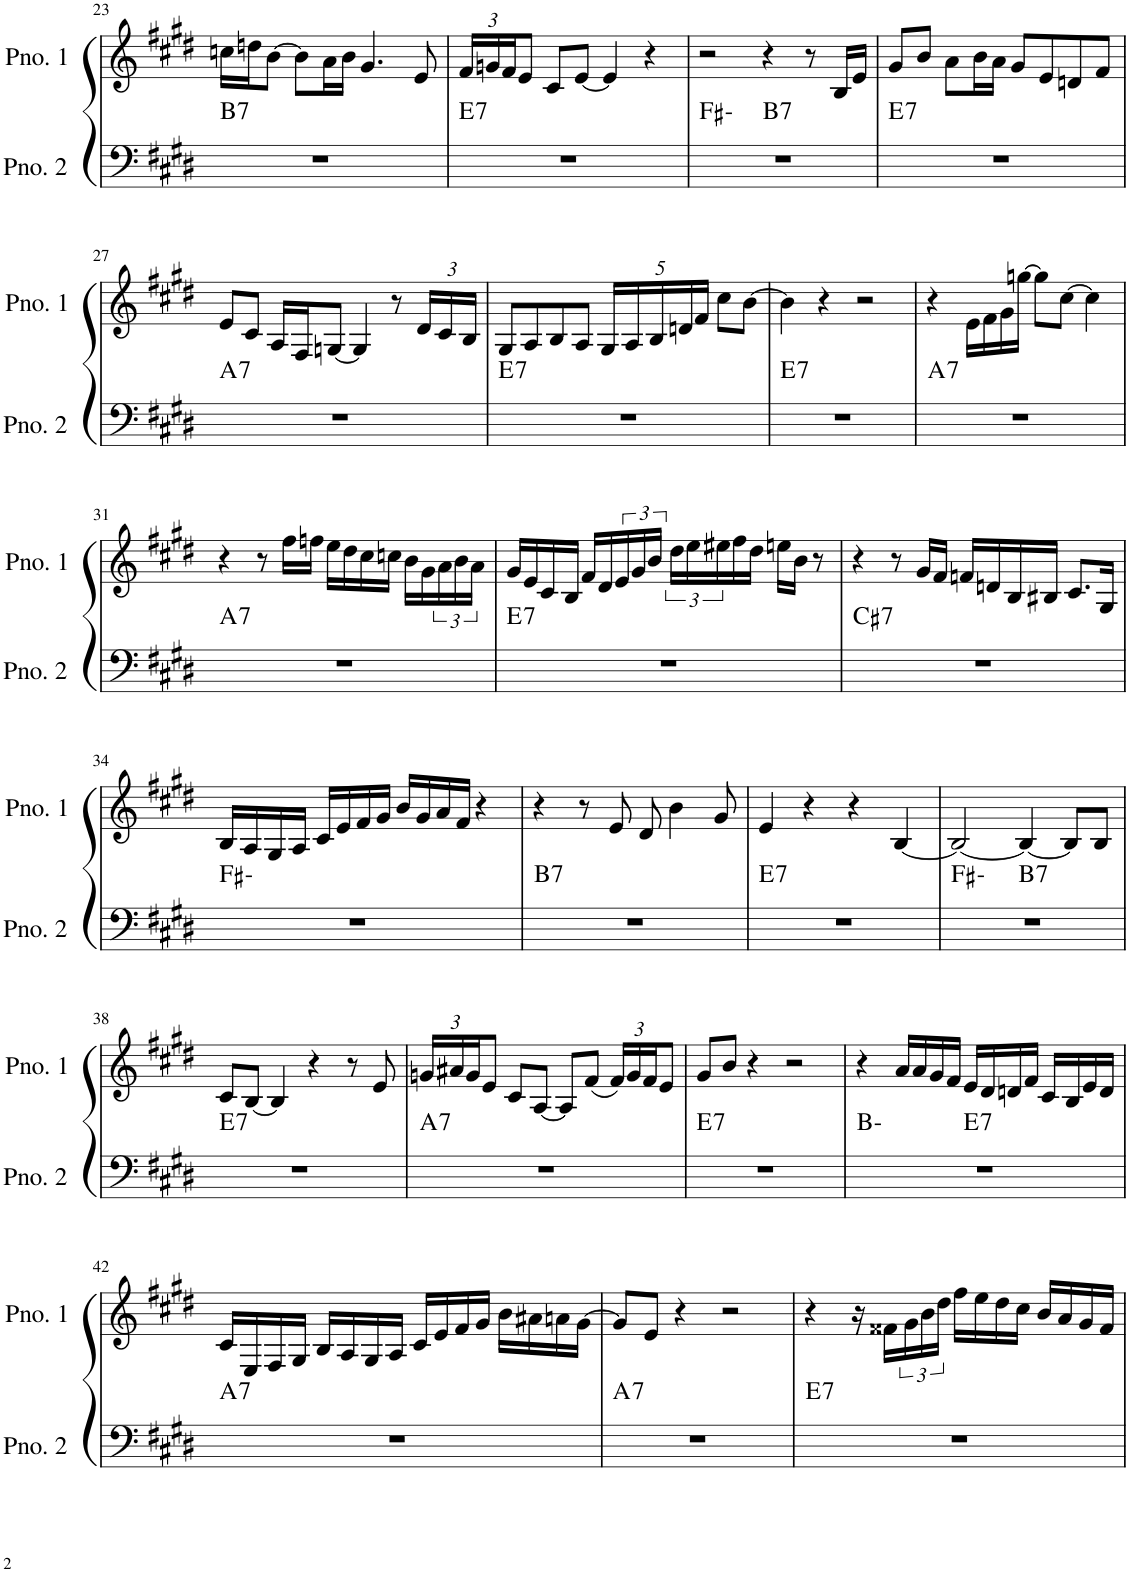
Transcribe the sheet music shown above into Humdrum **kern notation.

**kern	**harte	**kern
*part2	*part2	*part1
*staff2	*	*staff1
*I"ピアノ 2	*	*I"ピアノ 1
!!LO:PB:g=z
*clefF4	*	*clefG2
*k[f#c#g#d#]	*	*k[f#c#g#d#]
*M4/4	*	*M4/4
=23	=23	=23
!	!LO:H:kt=7	!
1r	B:7	16ccn\LL
.	.	16ddn\J
.	.	[8b\J
.	.	8b\L]
.	.	16a\L
.	.	16b\JJ
.	.	4.g#/
.	.	8e/
=24	=24	=24
*	*	*Xbrackettup
!	!LO:H:kt=7	!
1r	E:7	24f#/LL
.	.	24gn/
.	.	24f#/J
.	.	8e/J
.	.	8c#/L
.	.	[8e/J
.	.	4e/]
.	.	4r
=25	=25	=25
*^	*	*
1r	2ryy	F#:min	2r
!	!	!LO:H:kt=7	!
.	2ryy	B:7	4r
.	.	.	8r
.	.	.	16B/LL
.	.	.	16e/JJ
=26	=26	=26	=26
!	!	!LO:H:kt=7	!
*v	*v	*	*
1r	E:7	8g#/L
.	.	8b/J
.	.	8a\L
.	.	16b\L
.	.	16a\JJ
.	.	8g#/L
.	.	8e/
.	.	8dn/
.	.	8f#/J
!!LO:LB:g=z
=27	=27	=27
!	!LO:H:kt=7	!
1r	A:7	8e/L
.	.	8c#/J
.	.	16A/LL
.	.	16F#/J
.	.	[8Gn/J
.	.	4G/]
.	.	8r
.	.	24d#/LL
.	.	24c#/
.	.	24B/JJ
=28	=28	=28
!	!LO:H:kt=7	!
1r	E:7	8G#/L
.	.	8A/
.	.	8B/
.	.	8A/J
.	.	20G#/LL
.	.	20A/
.	.	20B/
.	.	20dn/
.	.	20f#/JJ
.	.	8cc#\L
.	.	[8b\J
=29	=29	=29
!	!LO:H:kt=7	!
1r	E:7	4b\]
.	.	4r
.	.	2r
=30	=30	=30
!	!LO:H:kt=7	!
1r	A:7	4r
.	.	16e\LL
.	.	16f#\
.	.	16g#\
.	.	[16ggn\JJ
.	.	8gg\L]
.	.	[8cc#\J
.	.	4cc#\]
!!LO:LB:g=z
=31	=31	=31
!	!LO:H:kt=7	!
1r	A:7	4r
.	.	8r
.	.	16ff#\LL
.	.	16ffn\JJ
.	.	16ee\LL
.	.	16dd#\
.	.	16cc#\
.	.	16ccn\JJ
.	.	16b\LL
.	.	16g#\
*	*	*brackettup
.	.	24a\
.	.	24b\
.	.	24a\JJ
=32	=32	=32
!	!LO:H:kt=7	!
1r	E:7	16g#/LL
.	.	16e/
.	.	16c#/
.	.	16B/JJ
.	.	16f#/LL
.	.	16d#/
.	.	24e/
.	.	24g#/
.	.	24b/JJ
.	.	24dd#\LL
.	.	24ee\
.	.	24ee#X\
.	.	16ff#\
.	.	16dd#\JJ
.	.	16een\LL
.	.	16b\JJ
.	.	8r
=33	=33	=33
!	!LO:H:kt=7	!
1r	C#:7	4r
.	.	8r
.	.	16g#/LL
.	.	16f#/JJ
.	.	16fn/LL
.	.	16dn/
.	.	16B/
.	.	16B#X/JJ
.	.	8.c#/L
.	.	16G#/Jk
!!LO:LB:g=z
=34	=34	=34
1r	F#:min	16B/LL
.	.	16A/
.	.	16G#/
.	.	16A/JJ
.	.	16c#/LL
.	.	16e/
.	.	16f#/
.	.	16g#/JJ
.	.	16b/LL
.	.	16g#/
.	.	16a/
.	.	16f#/JJ
.	.	4r
=35	=35	=35
!	!LO:H:kt=7	!
1r	B:7	4r
.	.	8r
.	.	8e/
.	.	8d#/
.	.	4b\
.	.	8g#/
=36	=36	=36
!	!LO:H:kt=7	!
1r	E:7	4e/
.	.	4r
.	.	4r
.	.	[4B/
=37	=37	=37
*^	*	*
1r	2ryy	F#:min	2B/_
!	!	!LO:H:kt=7	!
.	2ryy	B:7	4B/_
.	.	.	8B/L]
.	.	.	8B/J
!!LO:LB:g=z
=38	=38	=38	=38
!	!	!LO:H:kt=7	!
*v	*v	*	*
1r	E:7	8c#/L
.	.	[8B/J
.	.	4B/]
.	.	4r
.	.	8r
.	.	8e/
=39	=39	=39
*	*	*Xbrackettup
!	!LO:H:kt=7	!
1r	A:7	24gn/LL
.	.	24a#X/
.	.	24g/J
.	.	8e/J
.	.	8c#/L
.	.	[8A/J
.	.	8A/L]
.	.	(8f#/J
.	.	24f#/LL)
.	.	24g/
.	.	24f#/J
.	.	8e/J
=40	=40	=40
!	!LO:H:kt=7	!
1r	E:7	8g#/L
.	.	8b/J
.	.	4r
.	.	2r
=41	=41	=41
*^	*	*
1r	2ryy	B:min	4r
.	.	.	16a/LL
.	.	.	16a/
.	.	.	16g#/
.	.	.	16f#/JJ
!	!	!LO:H:kt=7	!
.	2ryy	E:7	16e/LL
.	.	.	16d#/
.	.	.	16dn/
.	.	.	16f#/JJ
.	.	.	16c#/LL
.	.	.	16B/
.	.	.	16e/
.	.	.	16d/JJ
!!LO:LB:g=z
=42	=42	=42	=42
!	!	!LO:H:kt=7	!
*v	*v	*	*
1r	A:7	16c#/LL
.	.	16E/
.	.	16F#/
.	.	16G#/JJ
.	.	16B/LL
.	.	16A/
.	.	16G#/
.	.	16A/JJ
.	.	16c#/LL
.	.	16e/
.	.	16f#/
.	.	16g#/JJ
.	.	16b\LL
.	.	16a#X\
.	.	16an\
.	.	[16g#\JJ
=43	=43	=43
!	!LO:H:kt=7	!
1r	A:7	8g#/L]
.	.	8e/J
.	.	4r
.	.	2r
=44	=44	=44
!	!LO:H:kt=7	!
1r	E:7	4r
.	.	16r
.	.	16f##X\LL
*	*	*brackettup
.	.	24g#\
.	.	24b\
.	.	24dd#\JJ
.	.	16ff#\LL
.	.	16ee\
.	.	16dd#\
.	.	16cc#\JJ
.	.	16b/LL
.	.	16a/
.	.	16g#/
.	.	16f##/JJ
=	=	=
*-	*-	*-
